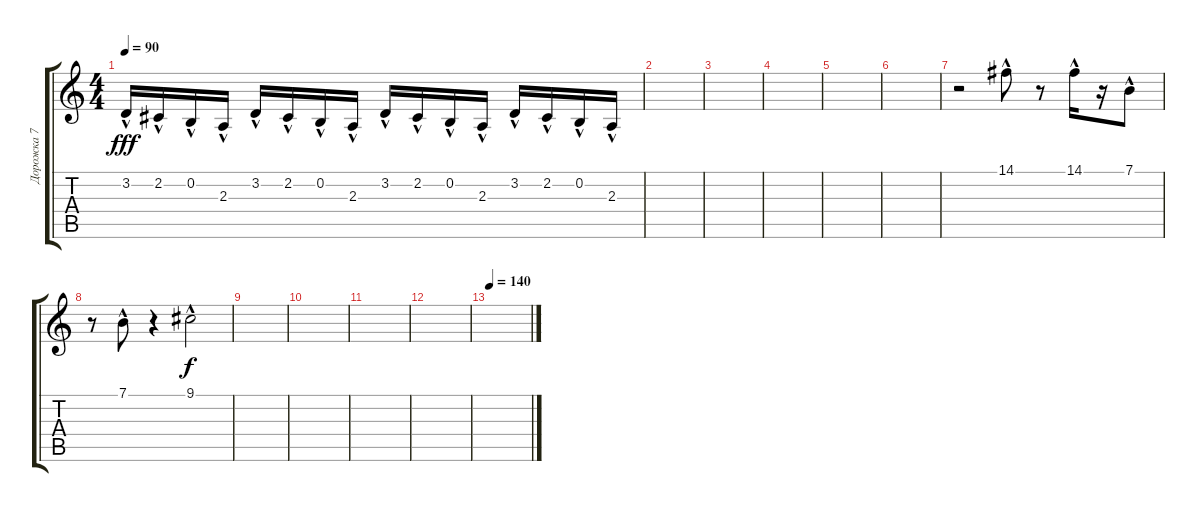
\track ("Дорожка 7" "Дорожка 7") {instrument brasssection}
\staff {score tabs}
\tuning (E4 B3 G3 D3 A2 E2) {hide}
\ts (4 4)
\tempo 90
\clef g2
\ks c
3.2{hac}.16{dy fff volume 4} 2.2{hac}.16 0.2{hac}.16 2.3{hac}.16 3.2{hac}.16 2.2{hac}.16 0.2{hac}.16 2.3{hac}.16 3.2{hac}.16 2.2{hac}.16 0.2{hac}.16 2.3{hac}.16 3.2{hac}.16 2.2{hac}.16 0.2{hac}.16 2.3{hac}.16 |
|
|
|
|
|
r.2 14.1{hac}.8{volume 14} r.8 14.1{hac}.16 r.16 7.1{hac}.8{volume 4} |
r.8 7.1{hac}.8 r.4 9.1{hac}.2{dy f volume 10 instrument choiraahs} |
|
|
|
|
\tempo 140
